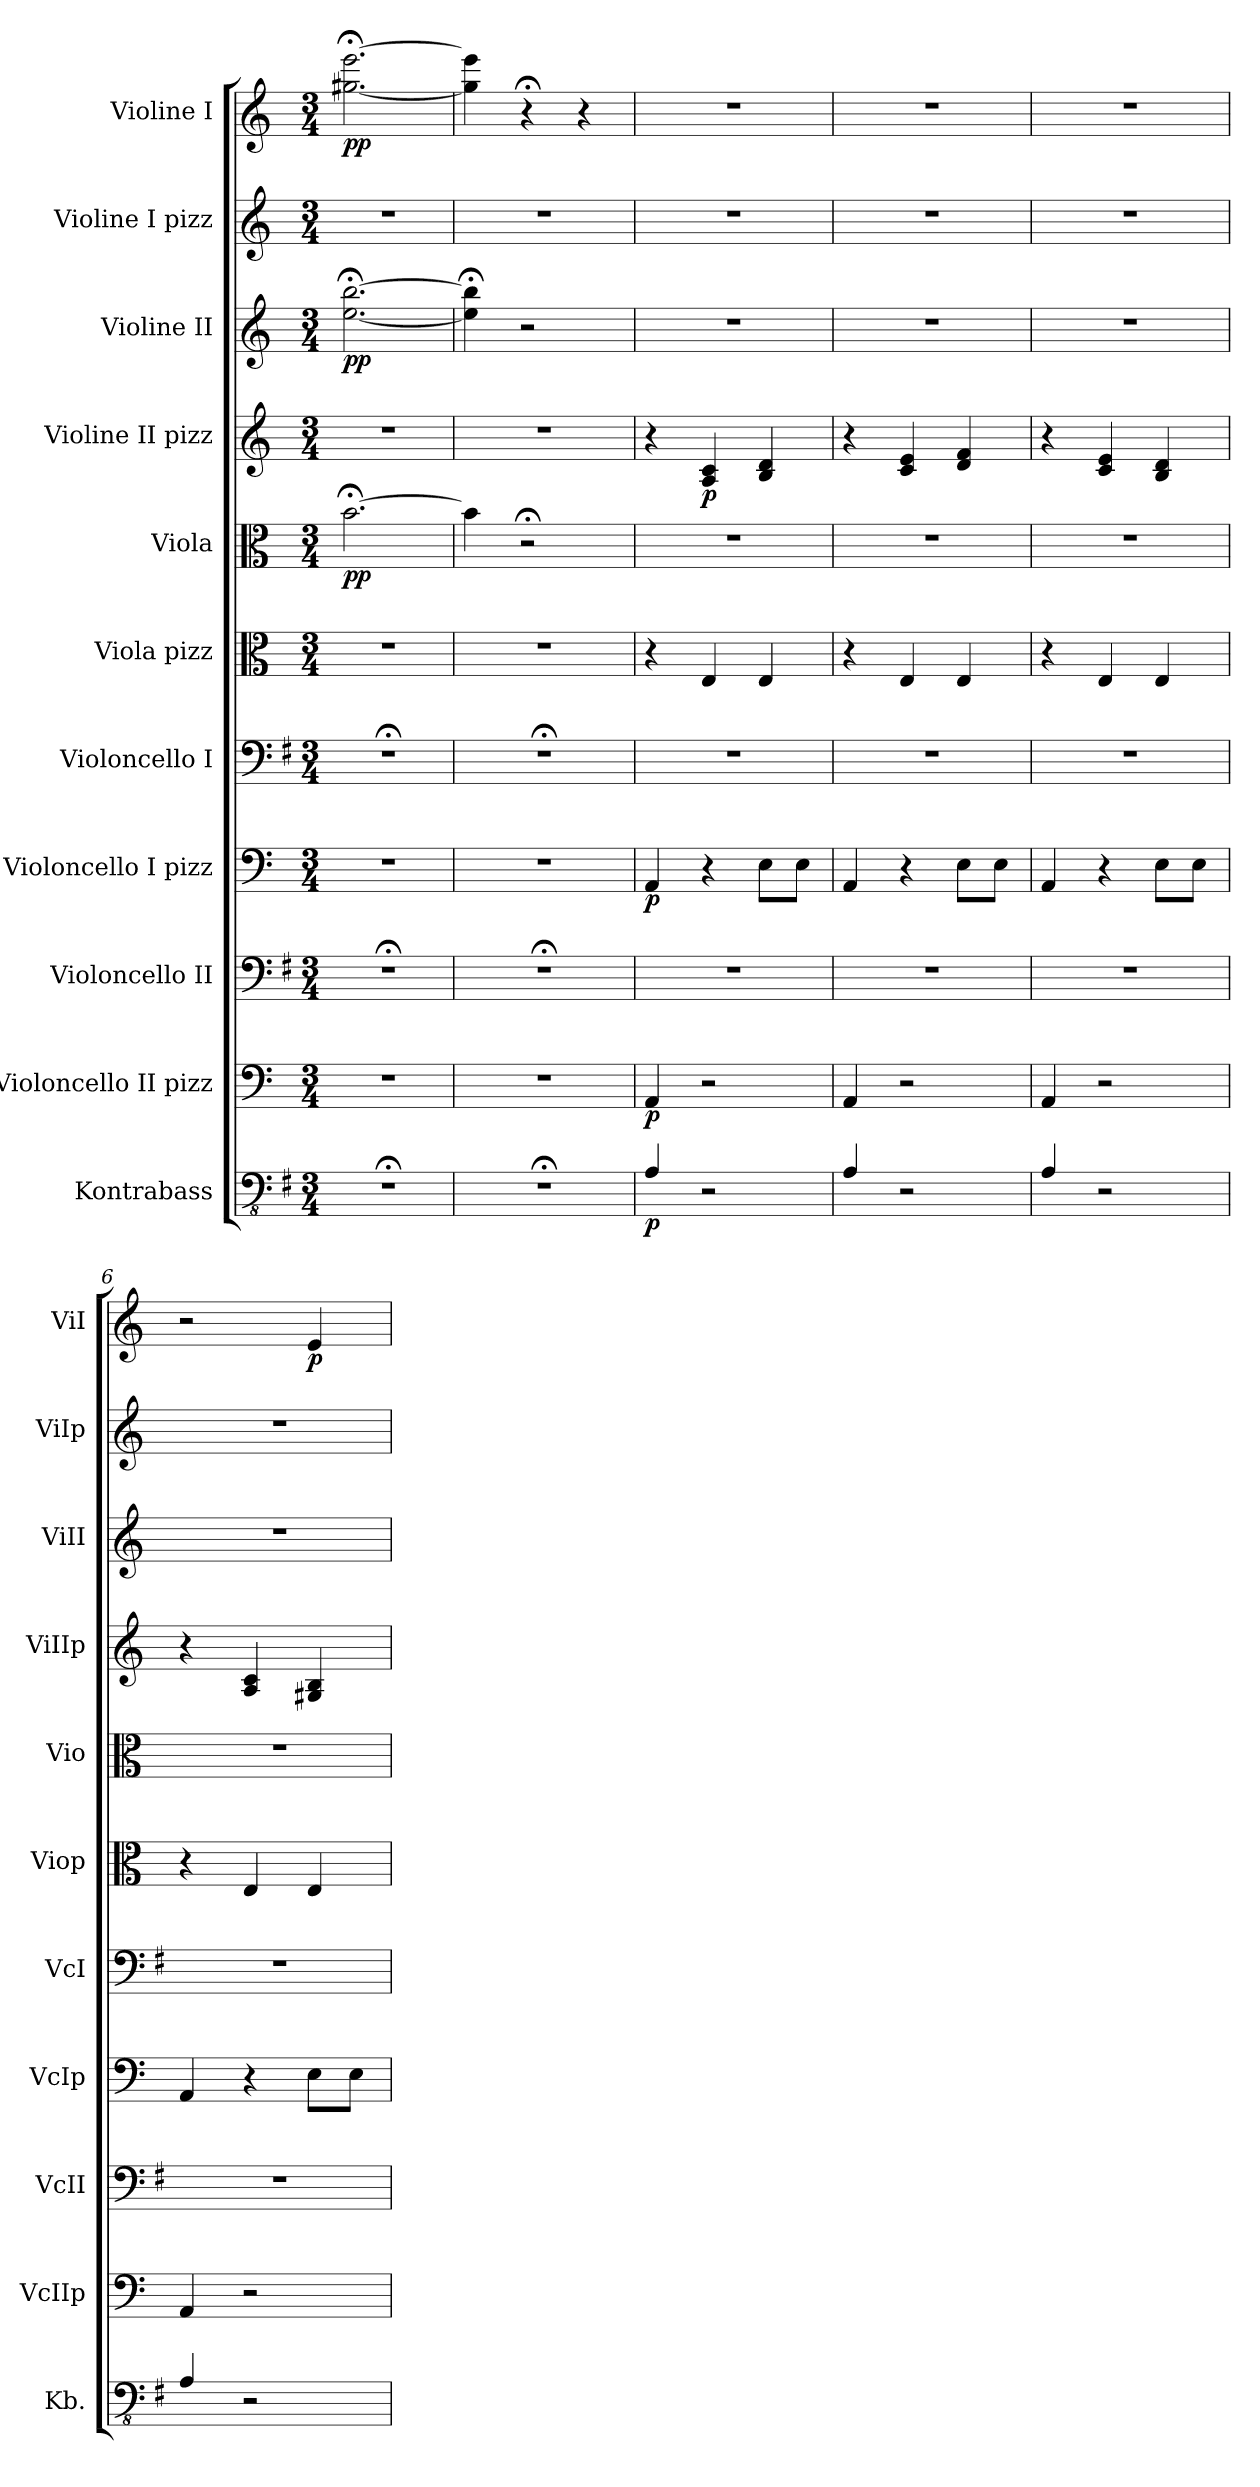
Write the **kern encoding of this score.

**kern	**dynam	**kern	**dynam	**kern	**kern	**dynam	**kern	**kern	**kern	**dynam	**kern	**dynam	**kern	**dynam	**kern	**kern	**dynam
*part11	*part11	*part10	*part10	*part9	*part8	*part8	*part7	*part6	*part5	*part5	*part4	*part4	*part3	*part3	*part2	*part1	*part1
*staff11	*staff11	*staff10	*staff10	*staff9	*staff8	*staff8	*staff7	*staff6	*staff5	*staff5	*staff4	*staff4	*staff3	*staff3	*staff2	*staff1	*staff1
*I"Kontrabass	*	*I"Violoncello II pizz	*	*I"Violoncello II	*I"Violoncello I pizz	*	*I"Violoncello I	*I"Viola pizz	*I"Viola	*	*I"Violine II  pizz	*	*I"Violine II	*	*I"Violine I pizz	*I"Violine I	*
*I'Kb.	*	*I'VcIIp	*	*I'VcII	*I'VcIp	*	*I'VcI	*I'Viop	*I'Vio	*	*I'ViIIp	*	*I'ViII	*	*I'ViIp	*I'ViI	*
*clefFv4	*	*clefF4	*	*clefF4	*clefF4	*	*clefF4	*clefC3	*clefC3	*	*clefG2	*	*clefG2	*	*clefG2	*clefG2	*
*ITrd7c12	*	*	*	*	*	*	*	*	*	*	*	*	*	*	*	*	*
*k[f#]	*	*k[]	*	*k[f#]	*k[]	*	*k[f#]	*k[]	*k[]	*	*k[]	*	*k[]	*	*k[]	*k[]	*
*M3/4	*	*M3/4	*	*M3/4	*M3/4	*	*M3/4	*M3/4	*M3/4	*	*M3/4	*	*M3/4	*	*M3/4	*M3/4	*
*MM120	*	*MM120	*	*MM120	*MM120	*	*MM120	*MM120	*MM120	*	*MM120	*	*MM120	*	*MM120	*MM120	*
=1	=1	=1	=1	=1	=1	=1	=1	=1	=1	=1	=1	=1	=1	=1	=1	=1	=1
!	!	!	!	!	!	!	!	!	!	!LO:DY:b	!	!	!	!LO:DY:b	!	!	!LO:DY:b
2.r;<	.	2.r	.	2.r;<	2.r	.	2.r;<	2.r	[2.b;<\	pp	2.r	.	[2.ee\;< [2.bb\;<	pp	2.r	[2.gg#X\;< [2.eee\;<	pp
=2	=2	=2	=2	=2	=2	=2	=2	=2	=2	=2	=2	=2	=2	=2	=2	=2	=2
2.r;<	.	2.r	.	2.r;<	2.r	.	2.r;<	2.r	4b\]	.	2.r	.	4ee\];< 4bb\];<	.	2.r	4gg#\] 4eee\]	.
.	.	.	.	.	.	.	.	.	2r;<	.	.	.	2r	.	.	4r;<	.
.	.	.	.	.	.	.	.	.	.	.	.	.	.	.	.	4r	.
=3	=3	=3	=3	=3	=3	=3	=3	=3	=3	=3	=3	=3	=3	=3	=3	=3	=3
!	!LO:DY:b	!	!LO:DY:b	!	!	!LO:DY:b	!	!	!	!	!	!	!	!	!	!	!
4AAA/	p	4AA/	p	2.r	4AA/	p	2.r	4r	2.r	.	4r	.	2.r	.	2.r	2.r	.
!	!	!	!	!	!	!	!	!	!	!	!	!LO:DY:b	!	!	!	!	!
2r	.	2r	.	.	4r	.	.	4E/	.	.	4A/ 4c/	p	.	.	.	.	.
.	.	.	.	.	8E\L	.	.	4E/	.	.	4B/ 4d/	.	.	.	.	.	.
.	.	.	.	.	8E\J	.	.	.	.	.	.	.	.	.	.	.	.
=4	=4	=4	=4	=4	=4	=4	=4	=4	=4	=4	=4	=4	=4	=4	=4	=4	=4
4AAA/	.	4AA/	.	2.r	4AA/	.	2.r	4r	2.r	.	4r	.	2.r	.	2.r	2.r	.
2r	.	2r	.	.	4r	.	.	4E/	.	.	4c/ 4e/	.	.	.	.	.	.
.	.	.	.	.	8E\L	.	.	4E/	.	.	4d/ 4f/	.	.	.	.	.	.
.	.	.	.	.	8E\J	.	.	.	.	.	.	.	.	.	.	.	.
=5	=5	=5	=5	=5	=5	=5	=5	=5	=5	=5	=5	=5	=5	=5	=5	=5	=5
4AAA/	.	4AA/	.	2.r	4AA/	.	2.r	4r	2.r	.	4r	.	2.r	.	2.r	2.r	.
2r	.	2r	.	.	4r	.	.	4E/	.	.	4c/ 4e/	.	.	.	.	.	.
.	.	.	.	.	8E\L	.	.	4E/	.	.	4B/ 4d/	.	.	.	.	.	.
.	.	.	.	.	8E\J	.	.	.	.	.	.	.	.	.	.	.	.
=6	=6	=6	=6	=6	=6	=6	=6	=6	=6	=6	=6	=6	=6	=6	=6	=6	=6
4AAA/	.	4AA/	.	2.r	4AA/	.	2.r	4r	2.r	.	4r	.	2.r	.	2.r	2r	.
2r	.	2r	.	.	4r	.	.	4E/	.	.	4A/ 4c/	.	.	.	.	.	.
!	!	!	!	!	!	!	!	!	!	!	!	!	!	!	!	!	!LO:DY:b
.	.	.	.	.	8E\L	.	.	4E/	.	.	4G#X/ 4B/	.	.	.	.	4e/	p
.	.	.	.	.	8E\J	.	.	.	.	.	.	.	.	.	.	.	.
=	=	=	=	=	=	=	=	=	=	=	=	=	=	=	=	=	=
*-	*-	*-	*-	*-	*-	*-	*-	*-	*-	*-	*-	*-	*-	*-	*-	*-	*-
